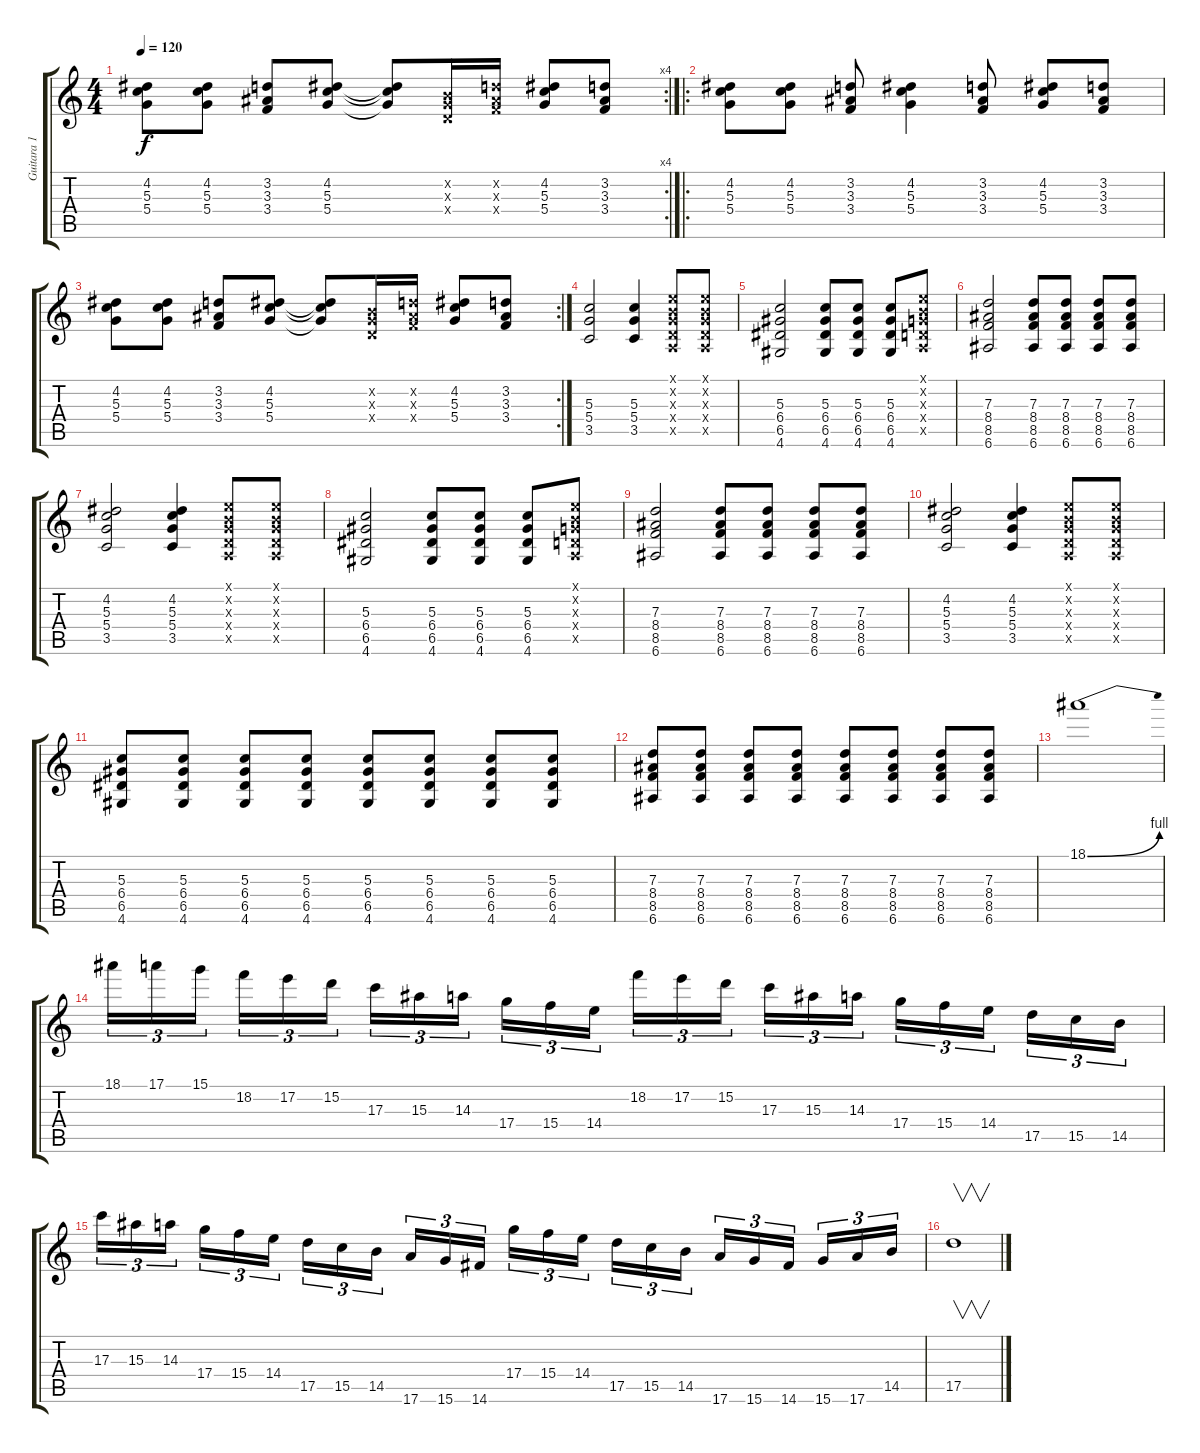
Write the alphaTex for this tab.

\track ("Guitara 1" "Guitara 1") {instrument distortionguitar}
\staff {score tabs}
\tuning (E4 B3 G3 D3 A2 E2) {hide}
\rc 4
\ts (4 4)
\tempo 120
\clef g2
\ks c
(4.2 5.3 5.4).8{dy f} (4.2 5.3 5.4).8 (3.2 3.3 3.4).8 (4.2 5.3 5.4).8 (4.2{t} 5.3{t} 5.4{t}).8 (0.2{x} 0.3{x} 0.4{x}).16 (3.2{x} 3.3{x} 3.4{x}).16 (4.2 5.3 5.4).8 (3.2 3.3 3.4).8 |
\ro
(4.2 5.3 5.4).8 (4.2 5.3 5.4).8 (3.2 3.3 3.4).8 (4.2 5.3 5.4).4 (3.2 3.3 3.4).8 (4.2 5.3 5.4).8 (3.2 3.3 3.4).8 |
\rc 2
(4.2 5.3 5.4).8 (4.2 5.3 5.4).8 (3.2 3.3 3.4).8 (4.2 5.3 5.4).8 (4.2{t} 5.3{t} 5.4{t}).8 (0.2{x} 0.3{x} 0.4{x}).16 (3.2{x} 3.3{x} 3.4{x}).16 (4.2 5.3 5.4).8 (3.2 3.3 3.4).8 |
(5.3 5.4 3.5).2{volume 9} (5.3 5.4 3.5).4 (0.1{x} 0.2{x} 0.3{x} 0.4{x} 0.5{x}).8 (0.1{x} 0.2{x} 0.3{x} 0.4{x} 0.5{x}).8 |
(5.3 6.4 6.5 4.6).2 (5.3 6.4 6.5 4.6).8 (5.3 6.4 6.5 4.6).8 (5.3 6.4 6.5 4.6).8 (0.1{x} 0.2{x} 0.3{x} 0.4{x} 0.5{x}).8 |
(7.3 8.4 8.5 6.6).2 (7.3 8.4 8.5 6.6).8 (7.3 8.4 8.5 6.6).8 (7.3 8.4 8.5 6.6).8 (7.3 8.4 8.5 6.6).8 |
(4.2 5.3 5.4 3.5).2{volume 9} (4.2 5.3 5.4 3.5).4 (0.1{x} 0.2{x} 0.3{x} 0.4{x} 0.5{x}).8 (0.1{x} 0.2{x} 0.3{x} 0.4{x} 0.5{x}).8 |
(5.3 6.4 6.5 4.6).2 (5.3 6.4 6.5 4.6).8 (5.3 6.4 6.5 4.6).8 (5.3 6.4 6.5 4.6).8 (0.1{x} 0.2{x} 0.3{x} 0.4{x} 0.5{x}).8 |
(7.3 8.4 8.5 6.6).2 (7.3 8.4 8.5 6.6).8 (7.3 8.4 8.5 6.6).8 (7.3 8.4 8.5 6.6).8 (7.3 8.4 8.5 6.6).8 |
(4.2 5.3 5.4 3.5).2{volume 9} (4.2 5.3 5.4 3.5).4 (0.1{x} 0.2{x} 0.3{x} 0.4{x} 0.5{x}).8 (0.1{x} 0.2{x} 0.3{x} 0.4{x} 0.5{x}).8 |
(5.3 6.4 6.5 4.6).8{volume 16} (5.3 6.4 6.5 4.6).8 (5.3 6.4 6.5 4.6).8 (5.3 6.4 6.5 4.6).8 (5.3 6.4 6.5 4.6).8 (5.3 6.4 6.5 4.6).8 (5.3 6.4 6.5 4.6).8 (5.3 6.4 6.5 4.6).8 |
(7.3 8.4 8.5 6.6).8 (7.3 8.4 8.5 6.6).8 (7.3 8.4 8.5 6.6).8 (7.3 8.4 8.5 6.6).8 (7.3 8.4 8.5 6.6).8 (7.3 8.4 8.5 6.6).8 (7.3 8.4 8.5 6.6).8 (7.3 8.4 8.5 6.6).8 |
18.1{be (bend 0 0 60 4)}.1{volume 16 instrument distortionguitar} |
18.1.16{tu (3 2)} 17.1.16{tu (3 2)} 15.1.16{tu (3 2)} 18.2.16{tu (3 2)} 17.2.16{tu (3 2)} 15.2.16{tu (3 2)} 17.3.16{tu (3 2)} 15.3.16{tu (3 2)} 14.3.16{tu (3 2)} 17.4.16{tu (3 2)} 15.4.16{tu (3 2)} 14.4.16{tu (3 2)} 18.2.16{tu (3 2)} 17.2.16{tu (3 2)} 15.2.16{tu (3 2)} 17.3.16{tu (3 2)} 15.3.16{tu (3 2)} 14.3.16{tu (3 2)} 17.4.16{tu (3 2)} 15.4.16{tu (3 2)} 14.4.16{tu (3 2)} 17.5.16{tu (3 2)} 15.5.16{tu (3 2)} 14.5.16{tu (3 2)} |
17.3.16{tu (3 2)} 15.3.16{tu (3 2)} 14.3.16{tu (3 2)} 17.4.16{tu (3 2)} 15.4.16{tu (3 2)} 14.4.16{tu (3 2)} 17.5.16{tu (3 2)} 15.5.16{tu (3 2)} 14.5.16{tu (3 2)} 17.6.16{tu (3 2)} 15.6.16{tu (3 2)} 14.6.16{tu (3 2)} 17.4.16{tu (3 2)} 15.4.16{tu (3 2)} 14.4.16{tu (3 2)} 17.5.16{tu (3 2)} 15.5.16{tu (3 2)} 14.5.16{tu (3 2)} 17.6.16{tu (3 2)} 15.6.16{tu (3 2)} 14.6.16{tu (3 2)} 15.6.16{tu (3 2)} 17.6.16{tu (3 2)} 14.5.16{tu (3 2)} |
17.5.1{v}
